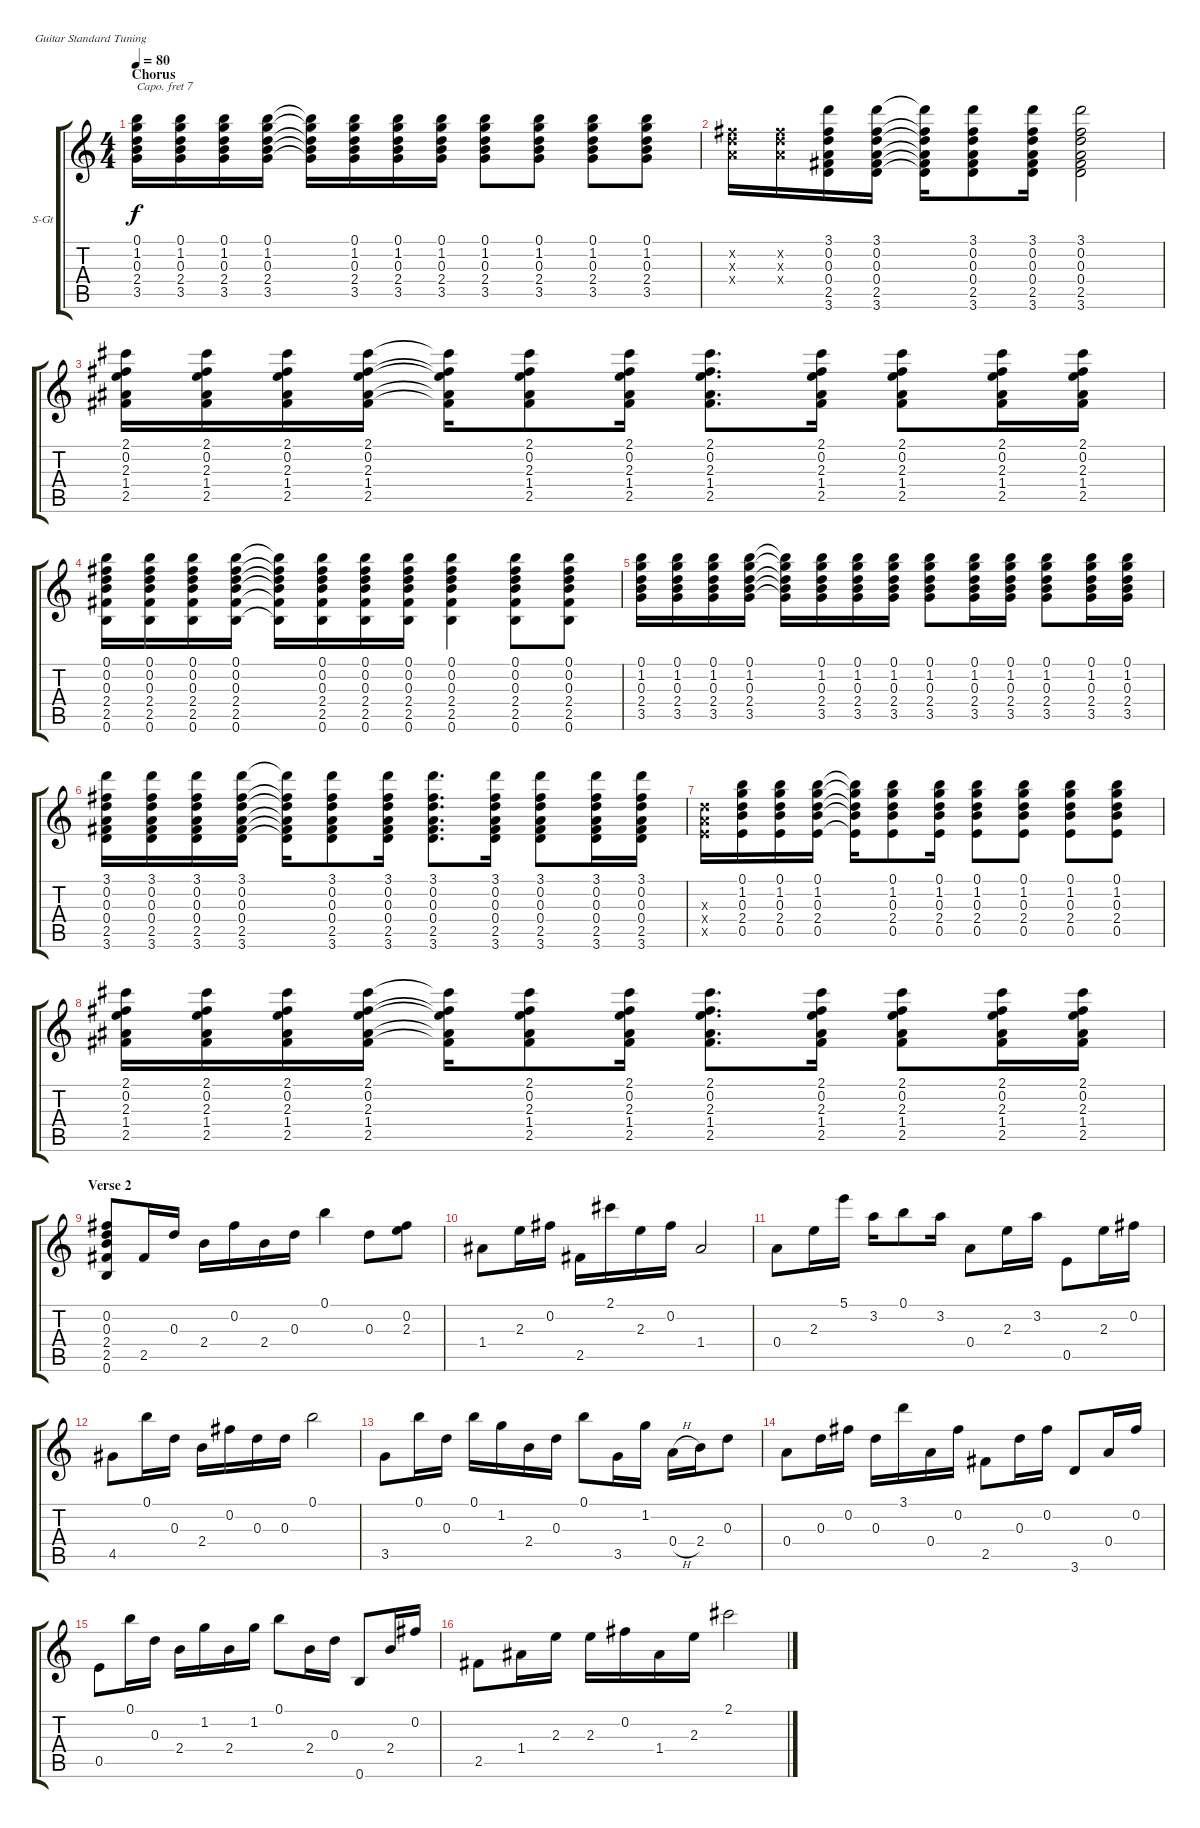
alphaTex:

\bracketExtendMode groupsimilarinstruments
\firstSystemTrackNameOrientation horizontal
\otherSystemsTrackNameOrientation horizontal
\track ("12-string guitar (1)" "S-Gt") {instrument acousticguitarsteel}
\staff {score tabs}
\capo 7
\tuning (E4 B3 G3 D3 A2 E2)
\ts (4 4)
\section ("" "Chorus")
\tempo 80
\clef g2
\ks c
(0.1 1.2 0.3 2.4 3.5).16{dy f} (0.1 1.2 0.3 2.4 3.5).16 (0.1 1.2 0.3 2.4 3.5).16 (0.1 1.2 0.3 2.4 3.5).16 (0.1{t} 1.2{t} 0.3{t} 2.4{t} 3.5{t}).16 (0.1 1.2 0.3 2.4 3.5).16 (0.1 1.2 0.3 2.4 3.5).16 (0.1 1.2 0.3 2.4 3.5).16 (0.1 1.2 0.3 2.4 3.5).8 (0.1 1.2 0.3 2.4 3.5).8 (0.1 1.2 0.3 2.4 3.5).8 (0.1 1.2 0.3 2.4 3.5).8 |
(0.2{x} 0.3{x} 0.4{x}).16 (0.2{x} 0.3{x} 0.4{x}).16 (3.1 0.2 0.3 0.4 2.5 3.6).16 (3.1 0.2 0.3 0.4 2.5 3.6).16 (3.1{t} 0.2{t} 0.3{t} 0.4{t} 2.5{t} 3.6{t}).16 (3.1 0.2 0.3 0.4 2.5 3.6).8 (3.1 0.2 0.3 0.4 2.5 3.6).16 (3.1 0.2 0.3 0.4 2.5 3.6).2 |
(2.1 0.2 2.3 1.4 2.5).16 (2.1 0.2 2.3 1.4 2.5).16 (2.1 0.2 2.3 1.4 2.5).16 (2.1 0.2 2.3 1.4 2.5).16 (2.1{t} 0.2{t} 2.3{t} 1.4{t} 2.5{t}).16 (2.1 0.2 2.3 1.4 2.5).8 (2.1 0.2 2.3 1.4 2.5).16 (2.1 0.2 2.3 1.4 2.5).8{d} (2.1 0.2 2.3 1.4 2.5).16 (2.1 0.2 2.3 1.4 2.5).8 (2.1 0.2 2.3 1.4 2.5).16 (2.1 0.2 2.3 1.4 2.5).16 |
(0.1 0.2 0.3 2.4 2.5 0.6).16 (0.1 0.2 0.3 2.4 2.5 0.6).16 (0.1 0.2 0.3 2.4 2.5 0.6).16 (0.1 0.2 0.3 2.4 2.5 0.6).16 (0.1{t} 0.2{t} 0.3{t} 2.4{t} 2.5{t} 0.6{t}).16 (0.1 0.2 0.3 2.4 2.5 0.6).16 (0.1 0.2 0.3 2.4 2.5 0.6).16 (0.1 0.2 0.3 2.4 2.5 0.6).16 (0.1 0.2 0.3 2.4 2.5 0.6).4 (0.1 0.2 0.3 2.4 2.5 0.6).8 (0.1 0.2 0.3 2.4 2.5 0.6).8 |
(0.1 1.2 0.3 2.4 3.5).16 (0.1 1.2 0.3 2.4 3.5).16 (0.1 1.2 0.3 2.4 3.5).16 (0.1 1.2 0.3 2.4 3.5).16 (0.1{t} 1.2{t} 0.3{t} 2.4{t} 3.5{t}).16 (0.1 1.2 0.3 2.4 3.5).16 (0.1 1.2 0.3 2.4 3.5).16 (0.1 1.2 0.3 2.4 3.5).16 (0.1 1.2 0.3 2.4 3.5).8 (0.1 1.2 0.3 2.4 3.5).16 (0.1 1.2 0.3 2.4 3.5).16 (0.1 1.2 0.3 2.4 3.5).8 (0.1 1.2 0.3 2.4 3.5).16 (0.1 1.2 0.3 2.4 3.5).16 |
(3.1 0.2 0.3 0.4 2.5 3.6).16 (3.1 0.2 0.3 0.4 2.5 3.6).16 (3.1 0.2 0.3 0.4 2.5 3.6).16 (3.1 0.2 0.3 0.4 2.5 3.6).16 (3.1{t} 0.2{t} 0.3{t} 0.4{t} 2.5{t} 3.6{t}).16 (3.1 0.2 0.3 0.4 2.5 3.6).8 (3.1 0.2 0.3 0.4 2.5 3.6).16 (3.1 0.2 0.3 0.4 2.5 3.6).8{d} (3.1 0.2 0.3 0.4 2.5 3.6).16 (3.1 0.2 0.3 0.4 2.5 3.6).8 (3.1 0.2 0.3 0.4 2.5 3.6).16 (3.1 0.2 0.3 0.4 2.5 3.6).16 |
(0.3{x} 0.4{x} 0.5{x}).16 (0.1 1.2 0.3 2.4 0.5).16 (0.1 1.2 0.3 2.4 0.5).16 (0.1 1.2 0.3 2.4 0.5).16 (0.1{t} 1.2{t} 0.3{t} 2.4{t} 0.5{t}).16 (0.1 1.2 0.3 2.4 0.5).8 (0.1 1.2 0.3 2.4 0.5).16 (0.1 1.2 0.3 2.4 0.5).8 (0.1 1.2 0.3 2.4 0.5).8 (0.1 1.2 0.3 2.4 0.5).8 (0.1 1.2 0.3 2.4 0.5).8 |
(2.1 0.2 2.3 1.4 2.5).16 (2.1 0.2 2.3 1.4 2.5).16 (2.1 0.2 2.3 1.4 2.5).16 (2.1 0.2 2.3 1.4 2.5).16 (2.1{t} 0.2{t} 2.3{t} 1.4{t} 2.5{t}).16 (2.1 0.2 2.3 1.4 2.5).8 (2.1 0.2 2.3 1.4 2.5).16 (2.1 0.2 2.3 1.4 2.5).8{d} (2.1 0.2 2.3 1.4 2.5).16 (2.1 0.2 2.3 1.4 2.5).8 (2.1 0.2 2.3 1.4 2.5).16 (2.1 0.2 2.3 1.4 2.5).16 |
\section ("" "Verse 2")
(0.2 0.3 2.4 2.5 0.6).8 2.5.16 0.3.16 2.4.16 0.2.16 2.4.16 0.3.16 0.1.4 0.3.8 (0.2 2.3).8 |
1.4.8 2.3.16 0.2.16 2.5.16 2.1.16 2.3.16 0.2.16 1.4.2 |
0.4.8 2.3.16 5.1.16 3.2.16 0.1.8 3.2.16 0.4.8 2.3.16 3.2.16 0.5.8 2.3.16 0.2.16 |
4.5.8 0.1.16 0.3.16 2.4.16 0.2.16 0.3.16 0.3.16 0.1.2 |
3.5.8 0.1.16 0.3.16 0.1.16 1.2.16 2.4.16 0.3.16 0.1.8 3.5.16 1.2.16 0.4{h}.16 2.4.16 0.3.8 |
0.4.8 0.3.16 0.2.16 0.3.16 3.1.16 0.4.16 0.2.16 2.5.8 0.3.16 0.2.16 3.6.8 0.4.16 0.2.16 |
0.5.8 0.1.16 0.3.16 2.4.16 1.2.16 2.4.16 1.2.16 0.1.8 2.4.16 0.3.16 0.6.8 2.4.16 0.2.16 |
2.5.8 1.4.16 2.3.16 2.3.16 0.2.16 1.4.16 2.3.16 2.1.2
